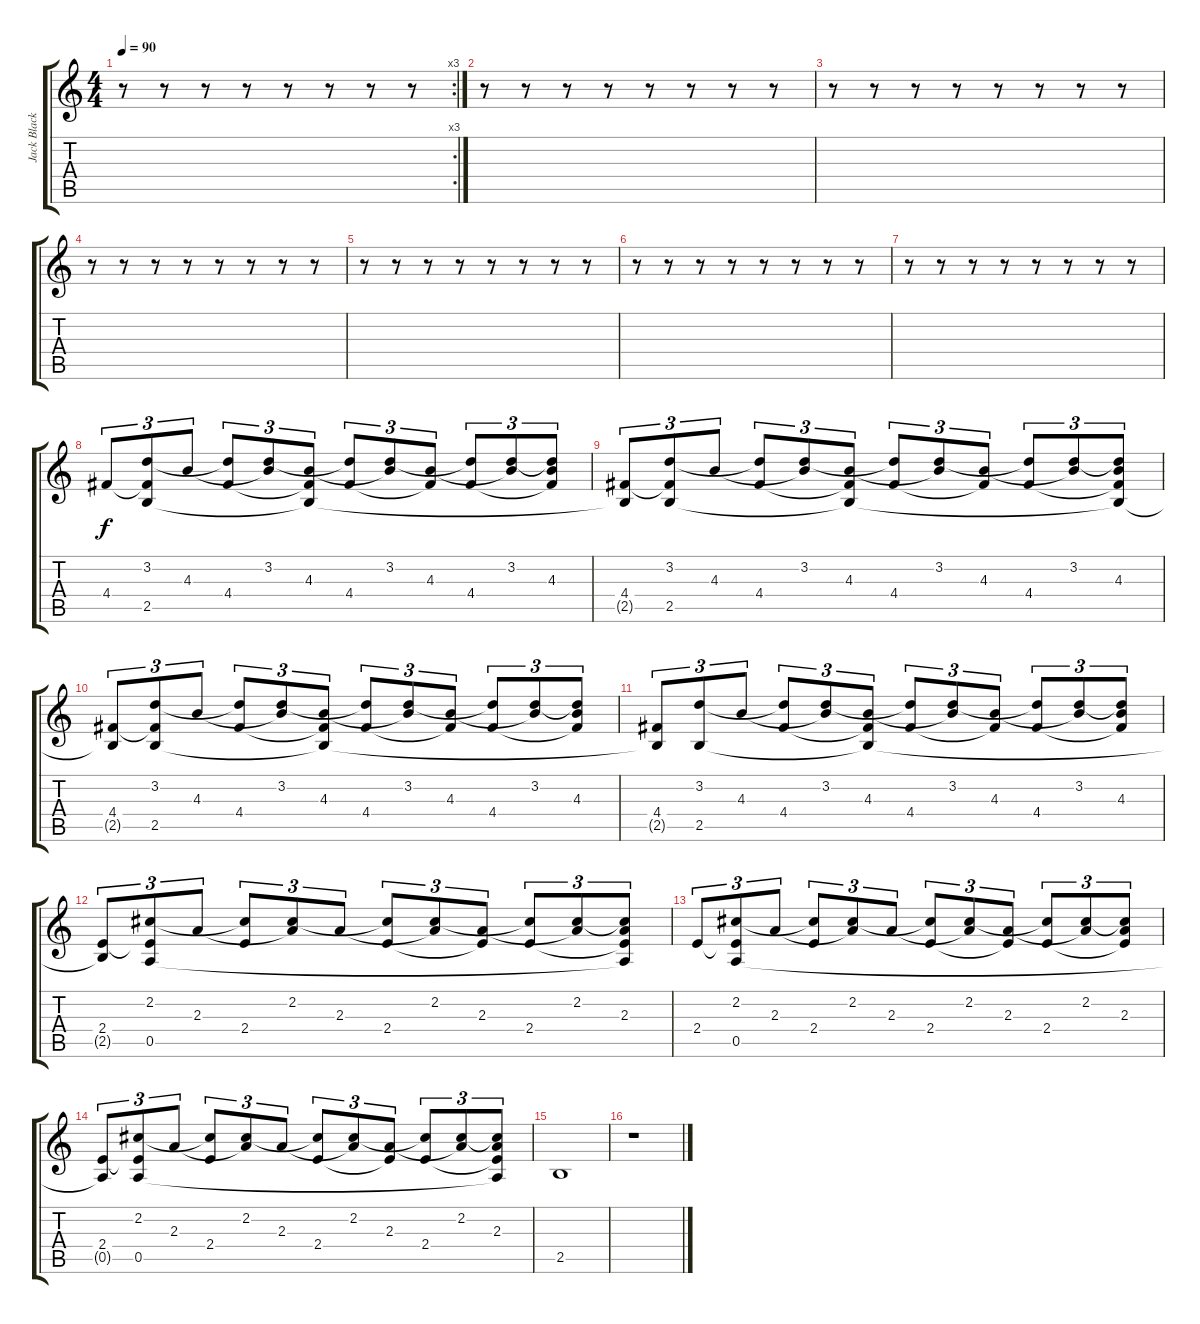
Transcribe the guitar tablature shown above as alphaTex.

\track ("Jack Black" "Jack Black") {instrument acousticguitarsteel}
\staff {score tabs}
\tuning (E4 B3 G3 D3 A2 E2) {hide}
\rc 3
\ts (4 4)
\tempo 90
\clef g2
\ks c
r.8{dy f} r.8 r.8 r.8 r.8 r.8 r.8 r.8 |
r.8 r.8 r.8 r.8 r.8 r.8 r.8 r.8 |
r.8 r.8 r.8 r.8 r.8 r.8 r.8 r.8 |
r.8 r.8 r.8 r.8 r.8 r.8 r.8 r.8 |
r.8 r.8 r.8 r.8 r.8 r.8 r.8 r.8 |
r.8 r.8 r.8 r.8 r.8 r.8 r.8 r.8 |
r.8 r.8 r.8 r.8 r.8 r.8 r.8 r.8 |
4.4.8{tu (3 2)} (3.2 4.4{t} 2.5).8{tu (3 2)} 4.3.8{tu (3 2)} (3.2{t} 4.4).8{tu (3 2)} (3.2 4.3{t}).8{tu (3 2)} (4.3 4.4{t} 2.5{t}).8{tu (3 2)} (3.2{t} 4.4).8{tu (3 2)} (3.2 4.3{t}).8{tu (3 2)} (4.3 4.4{t}).8{tu (3 2)} (3.2{t} 4.4).8{tu (3 2)} (3.2 4.3{t}).8{tu (3 2)} (3.2{t} 4.3 4.4{t}).8{tu (3 2)} |
(4.4 2.5{t}).8{tu (3 2)} (3.2 4.4{t} 2.5).8{tu (3 2)} 4.3.8{tu (3 2)} (3.2{t} 4.4).8{tu (3 2)} (3.2 4.3{t}).8{tu (3 2)} (4.3 4.4{t} 2.5{t}).8{tu (3 2)} (3.2{t} 4.4).8{tu (3 2)} (3.2 4.3{t}).8{tu (3 2)} (4.3 4.4{t}).8{tu (3 2)} (3.2{t} 4.4).8{tu (3 2)} (3.2 4.3{t}).8{tu (3 2)} (3.2{t} 4.3 4.4{t} 2.5{t}).8{tu (3 2)} |
(4.4 2.5{t}).8{tu (3 2)} (3.2 4.4{t} 2.5).8{tu (3 2)} 4.3.8{tu (3 2)} (3.2{t} 4.4).8{tu (3 2)} (3.2 4.3{t}).8{tu (3 2)} (4.3 4.4{t} 2.5{t}).8{tu (3 2)} (3.2{t} 4.4).8{tu (3 2)} (3.2 4.3{t}).8{tu (3 2)} (4.3 4.4{t}).8{tu (3 2)} (3.2{t} 4.4).8{tu (3 2)} (3.2 4.3{t}).8{tu (3 2)} (3.2{t} 4.3 4.4{t}).8{tu (3 2)} |
(4.4 2.5{t}).8{tu (3 2)} (3.2 2.5).8{tu (3 2)} 4.3.8{tu (3 2)} (3.2{t} 4.4).8{tu (3 2)} (3.2 4.3{t}).8{tu (3 2)} (4.3 4.4{t} 2.5{t}).8{tu (3 2)} (3.2{t} 4.4).8{tu (3 2)} (3.2 4.3{t}).8{tu (3 2)} (4.3 4.4{t}).8{tu (3 2)} (3.2{t} 4.4).8{tu (3 2)} (3.2 4.3{t}).8{tu (3 2)} (3.2{t} 4.3 4.4{t}).8{tu (3 2)} |
(2.4 2.5{t}).8{tu (3 2)} (2.2 2.4{t} 0.5).8{tu (3 2)} 2.3.8{tu (3 2)} (2.2{t} 2.4).8{tu (3 2)} (2.2 2.3{t}).8{tu (3 2)} 2.3.8{tu (3 2)} (2.2{t} 2.4).8{tu (3 2)} (2.2 2.3{t}).8{tu (3 2)} (2.3 2.4{t}).8{tu (3 2)} (2.2{t} 2.4).8{tu (3 2)} (2.2 2.3{t}).8{tu (3 2)} (2.2{t} 2.3 2.4{t} 0.5{t}).8{tu (3 2)} |
2.4.8{tu (3 2)} (2.2 2.4{t} 0.5).8{tu (3 2)} 2.3.8{tu (3 2)} (2.2{t} 2.4).8{tu (3 2)} (2.2 2.3{t}).8{tu (3 2)} 2.3.8{tu (3 2)} (2.2{t} 2.4).8{tu (3 2)} (2.2 2.3{t}).8{tu (3 2)} (2.3 2.4{t}).8{tu (3 2)} (2.2{t} 2.4).8{tu (3 2)} (2.2 2.3{t}).8{tu (3 2)} (2.2{t} 2.3 2.4{t}).8{tu (3 2)} |
(2.4 0.5{t}).8{tu (3 2)} (2.2 2.4{t} 0.5).8{tu (3 2)} 2.3.8{tu (3 2)} (2.2{t} 2.4).8{tu (3 2)} (2.2 2.3{t}).8{tu (3 2)} 2.3.8{tu (3 2)} (2.2{t} 2.4).8{tu (3 2)} (2.2 2.3{t}).8{tu (3 2)} (2.3 2.4{t}).8{tu (3 2)} (2.2{t} 2.4).8{tu (3 2)} (2.2 2.3{t}).8{tu (3 2)} (2.2{t} 2.3 2.4{t} 0.5{t}).8{tu (3 2)} |
2.5.1 |
r.1
